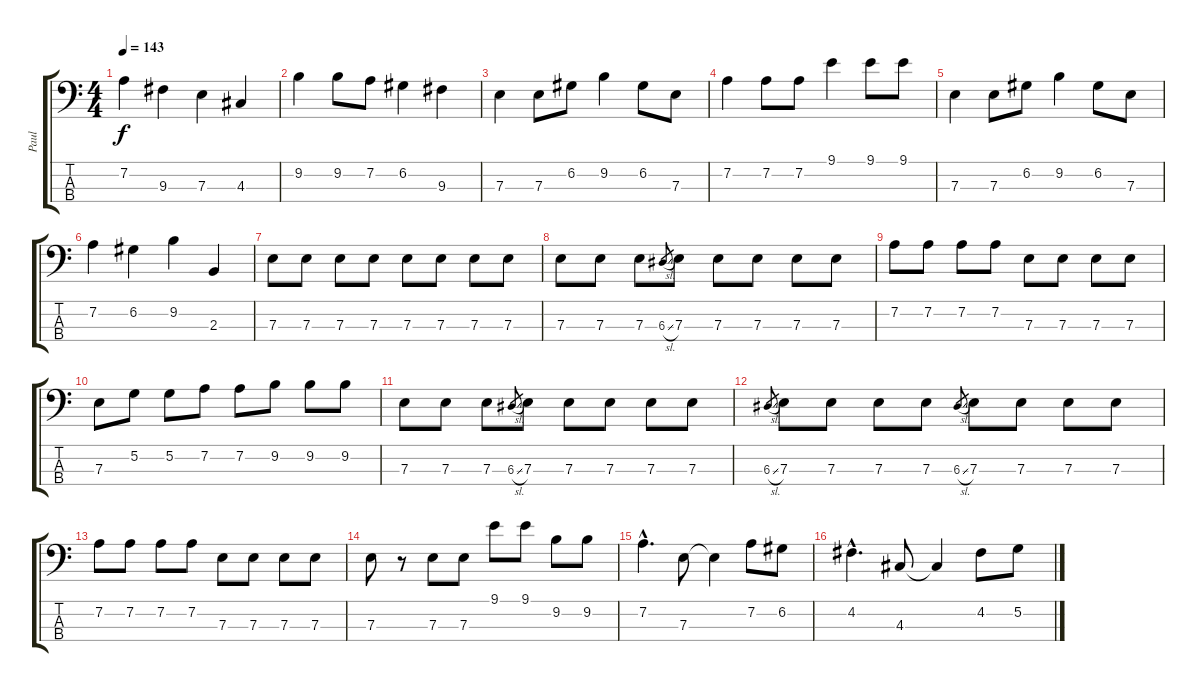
\track ("Paul" "Paul") {instrument electricbassfinger}
\staff {score tabs}
\tuning (G2 D2 A1 E1) {hide}
\ts (4 4)
\tempo 143
\clef f4
\ks c
7.2.4{dy f} 9.3.4 7.3.4 4.3.4 |
9.2.4 9.2.8 7.2.8 6.2.4 9.3.4 |
7.3.4 7.3.8 6.2.8 9.2.4 6.2.8 7.3.8 |
7.2.4 7.2.8 7.2.8 9.1.4 9.1.8 9.1.8 |
7.3.4 7.3.8 6.2.8 9.2.4 6.2.8 7.3.8 |
7.2.4 6.2.4 9.2.4 2.3.4 |
7.3.8 7.3.8 7.3.8 7.3.8 7.3.8 7.3.8 7.3.8 7.3.8 |
7.3.8 7.3.8 7.3.8 6.3{sl}.8{gr} 7.3.8 7.3.8 7.3.8 7.3.8 7.3.8 |
7.2.8 7.2.8 7.2.8 7.2.8 7.3.8 7.3.8 7.3.8 7.3.8 |
7.3.8 5.2.8 5.2.8 7.2.8 7.2.8 9.2.8 9.2.8 9.2.8 |
7.3.8 7.3.8 7.3.8 6.3{sl}.8{gr} 7.3.8 7.3.8 7.3.8 7.3.8 7.3.8 |
6.3{sl}.8{gr} 7.3.8 7.3.8 7.3.8 7.3.8 6.3{sl}.8{gr} 7.3.8 7.3.8 7.3.8 7.3.8 |
7.2.8 7.2.8 7.2.8 7.2.8 7.3.8 7.3.8 7.3.8 7.3.8 |
7.3.8 r.8 7.3.8 7.3.8 9.1.8 9.1.8 9.2.8 9.2.8 |
7.2{hac}.4{d} 7.3.8 7.3{t}.4 7.2.8 6.2.8 |
4.2{hac}.4{d} 4.3.8 4.3{t}.4 4.2.8 5.2.8
